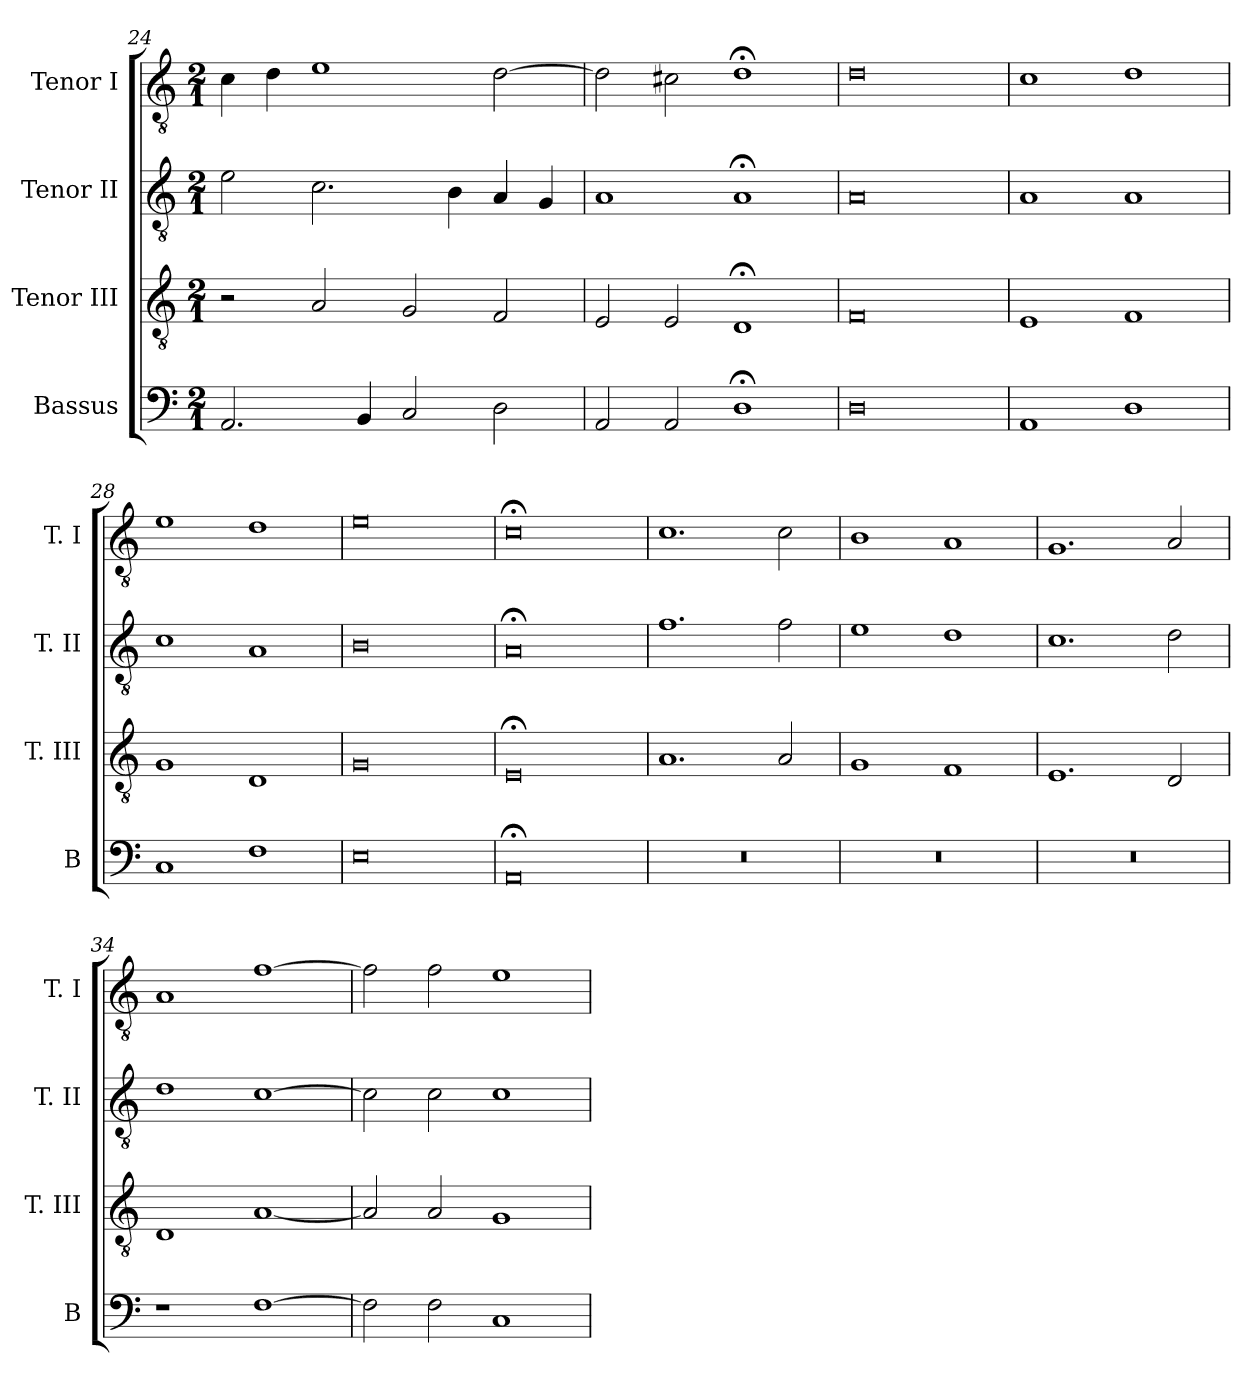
**kern	**kern	**kern	**kern
*part4	*part3	*part2	*part1
*staff4	*staff3	*staff2	*staff1
*I"Bassus	*I"Tenor III	*I"Tenor II	*I"Tenor I
*I'B	*I'T. III	*I'T. II	*I'T. I
*clefF4	*clefGv2	*clefGv2	*clefGv2
*k[]	*k[]	*k[]	*k[]
*C:	*C:	*C:	*C:
*M2/1	*M2/1	*M2/1	*M2/1
=24	=24	=24	=24
2.AA	2r	2e	4c
.	.	.	4d
.	2A	2.c	1e
4BB	.	.	.
2C	2G	.	.
.	.	4B	.
2D	2F	4A	[2d
.	.	4G	.
=25	=25	=25	=25
2AA	2E	1A	2d]
2AA	2E	.	2c#X
1D;<	1D;<	1A;<	1d;<
=26	=26	=26	=26
0D	0F	0A	0d
=27	=27	=27	=27
1AA	1E	1A	1c
1D	1F	1A	1d
=28	=28	=28	=28
1C	1G	1c	1e
1F	1D	1A	1d
=29	=29	=29	=29
0E	0G	0B	0e
=30	=30	=30	=30
0AA;<	0E;<	0A;<	0c;<
=31	=31	=31	=31
0r	1.A	1.f	1.c
.	2A	2f	2c
=32	=32	=32	=32
0r	1G	1e	1B
.	1F	1d	1A
=33	=33	=33	=33
0r	1.E	1.c	1.G
.	2D	2d	2A
=34	=34	=34	=34
1r	1D	1d	1A
[1F	[1A	[1c	[1f
=35	=35	=35	=35
2F]	2A]	2c]	2f]
2F	2A	2c	2f
1C	1G	1c	1e
=	=	=	=
*-	*-	*-	*-
